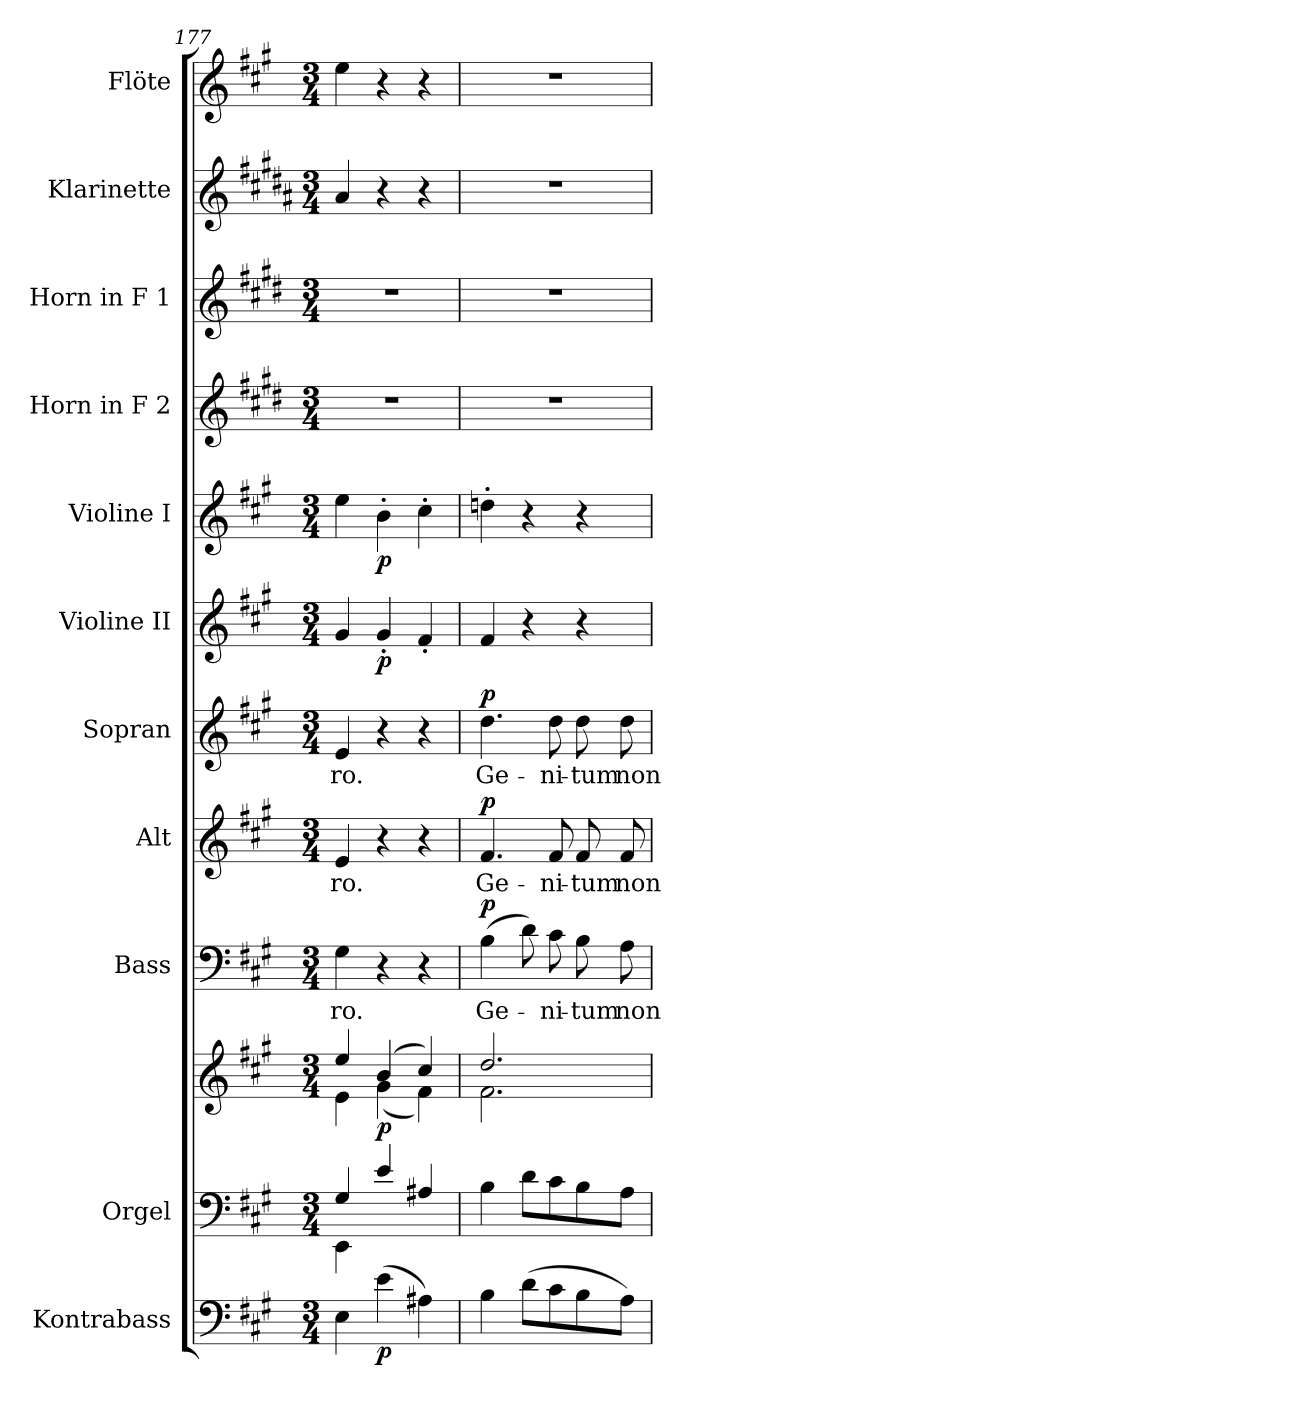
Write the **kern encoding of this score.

**kern	**dynam	**kern	**kern	**dynam	**kern	**text	**dynam	**kern	**text	**dynam	**kern	**text	**dynam	**kern	**dynam	**kern	**dynam	**kern	**kern	**kern	**kern
*part11	*part11	*part10	*part10	*part10	*part9	*part9	*part9	*part8	*part8	*part8	*part7	*part7	*part7	*part6	*part6	*part5	*part5	*part4	*part3	*part2	*part1
*staff12	*staff12	*staff11	*staff10	*staff10/11	*staff9	*staff9	*staff9	*staff8	*staff8	*staff8	*staff7	*staff7	*staff7	*staff6	*staff6	*staff5	*staff5	*staff4	*staff3	*staff2	*staff1
*I"Kontrabass	*	*I"Orgel	*	*	*I"Bass	*	*	*I"Alt	*	*	*I"Sopran	*	*	*I"Violine II	*	*I"Violine I	*	*I"Horn in F 2	*I"Horn in F 1	*I"Klarinette	*I"Flöte
*I'Kb.	*	*I'Org.	*	*	*I'B.	*	*	*I'A.	*	*	*I'S.	*	*	*I'Vl. II	*	*I'Vl. I	*	*	*	*I'Kl.	*I'Fl.
*clefF4	*	*clefF4	*clefG2	*	*clefF4	*	*	*clefG2	*	*	*clefG2	*	*	*clefG2	*	*clefG2	*	*clefG2	*clefG2	*clefG2	*clefG2
*ITrd7c12	*	*	*	*	*	*	*	*	*	*	*	*	*	*	*	*	*	*ITrd4c7	*ITrd4c7	*ITrd1c2	*
*k[f#c#g#]	*	*k[f#c#g#]	*k[f#c#g#]	*	*k[f#c#g#]	*	*	*k[f#c#g#]	*	*	*k[f#c#g#]	*	*	*k[f#c#g#]	*	*k[f#c#g#]	*	*k[f#c#g#]	*k[f#c#g#]	*k[f#c#g#]	*k[f#c#g#]
*A:	*	*A:	*A:	*	*A:	*	*	*A:	*	*	*A:	*	*	*A:	*	*A:	*	*A:	*A:	*A:	*A:
*M3/4	*	*M3/4	*M3/4	*	*M3/4	*	*	*M3/4	*	*	*M3/4	*	*	*M3/4	*	*M3/4	*	*M3/4	*M3/4	*M3/4	*M3/4
=177	=177	=177	=177	=177	=177	=177	=177	=177	=177	=177	=177	=177	=177	=177	=177	=177	=177	=177	=177	=177	=177
*	*	*^	*^	*	*	*	*	*	*	*	*	*	*	*	*	*	*	*	*	*	*
!	!	!	!	!	!	!	!	!LO:LY:b	!	!	!LO:LY:b	!	!	!LO:LY:b	!	!	!	!	!	!	!	!	!
4EE\	.	4G#/	4EE\	4ee/	4e\	.	4G#\	-ro.	.	4e/	-ro.	.	4e/	-ro.	.	4g#/	.	4ee\	.	2.r	2.r	4g#/	4ee\
!	!LO:DY:b	!	!	!	!	!LO:DY:b	!	!	!	!	!	!	!	!	!	!	!LO:DY:b	!	!LO:DY:b	!	!	!	!
(>4E\	p	4e/	2ryy	(4b/	(<4g#\	p	4r	.	.	4r	.	.	4r	.	.	4g#'</	p	4b'>\	p	.	.	4r	4r
4AA#X\)	.	4A#X/	.	4cc#/)	4f#\)	.	4r	.	.	4r	.	.	4r	.	.	4f#'</	.	4cc#'>\	.	.	.	4r	4r
*	*	*v	*v	*	*	*	*	*	*	*	*	*	*	*	*	*	*	*	*	*	*	*	*
=178	=178	=178	=178	=178	=178	=178	=178	=178	=178	=178	=178	=178	=178	=178	=178	=178	=178	=178	=178	=178	=178	=178
!	!	!	!	!	!	!	!LO:LY:b	!LO:DY:a	!	!LO:LY:b	!LO:DY:a	!	!LO:LY:b	!LO:DY:a	!	!	!	!	!	!	!	!
4BB\	.	4B\	2.dd/	2.f#\	.	(>4B\	Ge-	p	4.f#/	Ge-	p	4.dd\	Ge-	p	4f#/	.	4ddn'>\	.	2.r	2.r	2.r	2.r
(>8D\L	.	8d\L	.	.	.	8d\)	.	.	.	.	.	.	.	.	4r	.	4r	.	.	.	.	.
!	!	!	!	!	!	!	!LO:LY:b	!	!	!LO:LY:b	!	!	!LO:LY:b	!	!	!	!	!	!	!	!	!
8C#\	.	8c#\	.	.	.	8c#\	-ni-	.	8f#/	-ni-	.	8dd\	-ni-	.	.	.	.	.	.	.	.	.
!	!	!	!	!	!	!	!LO:LY:b	!	!	!LO:LY:b	!	!	!LO:LY:b	!	!	!	!	!	!	!	!	!
8BB\	.	8B\	.	.	.	8B\	-tum	.	8f#/	-tum	.	8dd\	-tum	.	4r	.	4r	.	.	.	.	.
!	!	!	!	!	!	!	!LO:LY:b	!	!	!LO:LY:b	!	!	!LO:LY:b	!	!	!	!	!	!	!	!	!
8AA\J)	.	8A\J	.	.	.	8A\	non	.	8f#/	non	.	8dd\	non	.	.	.	.	.	.	.	.	.
*	*	*	*v	*v	*	*	*	*	*	*	*	*	*	*	*	*	*	*	*	*	*	*
=	=	=	=	=	=	=	=	=	=	=	=	=	=	=	=	=	=	=	=	=	=
*-	*-	*-	*-	*-	*-	*-	*-	*-	*-	*-	*-	*-	*-	*-	*-	*-	*-	*-	*-	*-	*-
